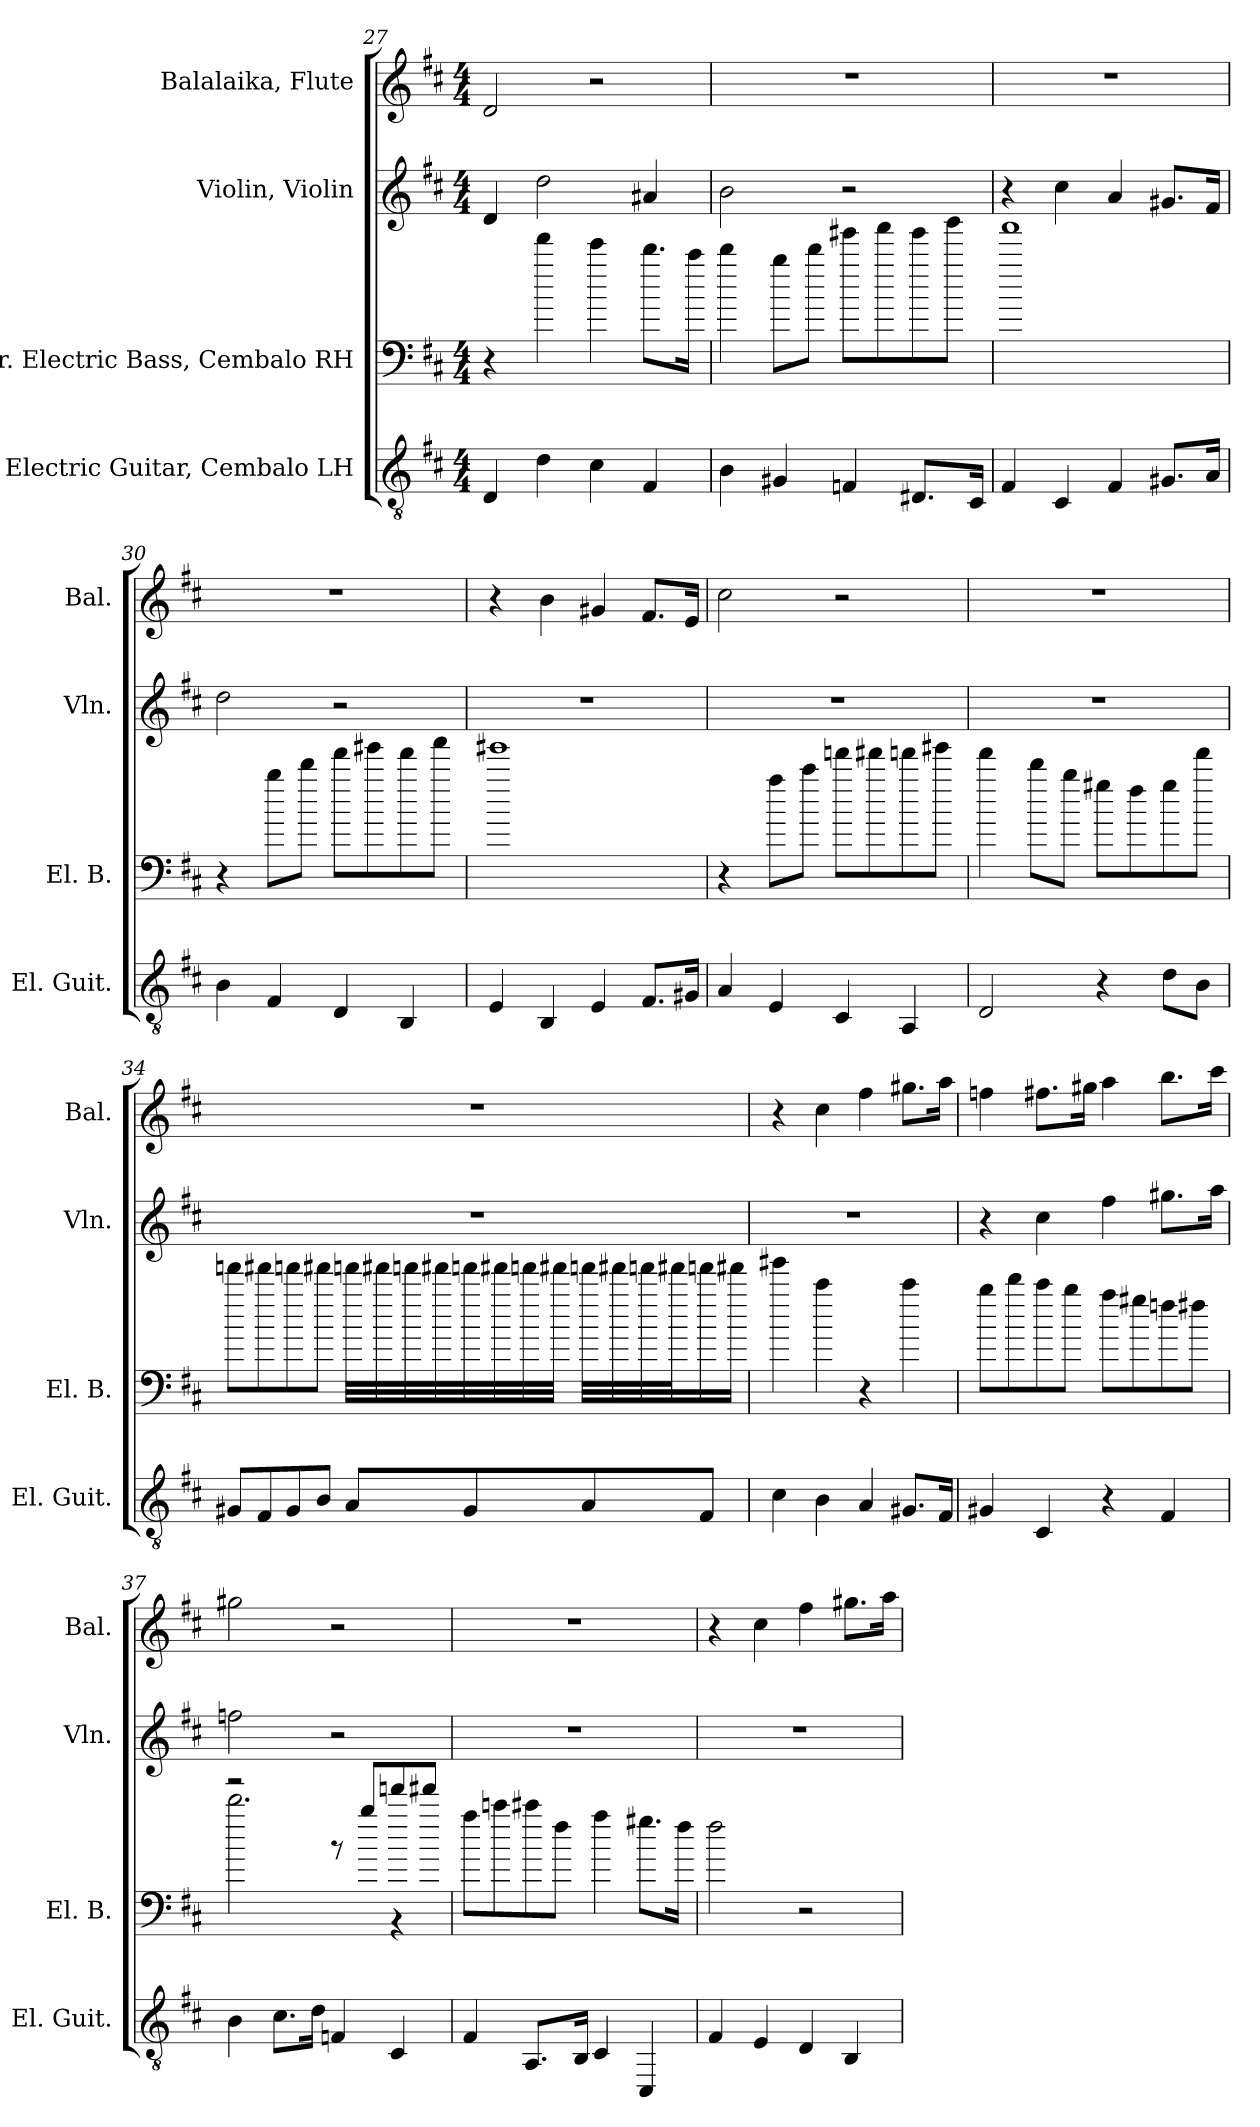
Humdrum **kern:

**kern	**kern	**kern	**kern
*part4	*part3	*part2	*part1
*staff4	*staff3	*staff2	*staff1
*I"Electric Guitar, Cembalo LH	*I"6-str. Electric Bass, Cembalo RH	*I"Violin, Violin	*I"Balalaika, Flute
*I'El. Guit.	*I'El. B.	*I'Vln.	*I'Bal.
*clefGv2	*clefF4	*clefG2	*clefG2
*	*ITrd7c12	*	*
*k[f#c#]	*k[f#c#]	*k[f#c#]	*k[f#c#]
*M4/4	*M4/4	*M4/4	*M4/4
=27	=27	=27	=27
4D/	4r	4d/	2d/
4d\	4ff#\	2dd\	.
4c#\	4ee\	.	2r
4F#/	8.dd\L	4a#X/	.
.	16cc#\Jk	.	.
!!LO:PB:g=z
=28	=28	=28	=28
4B\	4dd\	2b\	1r
4G#X/	8b\L	.	.
.	8dd\J	.	.
4Fn/	8gg#X\L	2r	.
.	8aa\	.	.
8.D#X/L	8gg#\	.	.
.	8bb\J	.	.
16C#/Jk	.	.	.
=29	=29	=29	=29
4F#/	1aa	4r	1r
4C#/	.	4cc#\	.
4F#/	.	4a/	.
8.G#X/L	.	8.g#X/L	.
16A/Jk	.	16f#/Jk	.
=30	=30	=30	=30
4B\	4r	2dd\	1r
4F#/	8b\L	.	.
.	8dd\J	.	.
4D/	8ff#\L	2r	.
.	8gg#X\	.	.
4BB/	8ff#\	.	.
.	8aa\J	.	.
=31	=31	=31	=31
4E/	1gg#X	1r	4r
4BB/	.	.	4b\
4E/	.	.	4g#X/
8.F#/L	.	.	8.f#/L
16G#X/Jk	.	.	16e/Jk
!!LO:LB:g=z
=32	=32	=32	=32
4A/	4r	1r	2cc#\
4E/	8a\L	.	.
.	8cc#\J	.	.
4C#/	8ffn\L	.	2r
.	8ff#X\	.	.
4AA/	8ffn\	.	.
.	8gg#X\J	.	.
=33	=33	=33	=33
2D/	4ff#\	1r	1r
.	8dd\L	.	.
.	8b\J	.	.
4r	8g#X\L	.	.
.	8f#\	.	.
8d\L	8g#\	.	.
8B\J	8ff#\J	.	.
!!LO:LB:g=z
=34	=34	=34	=34
8G#X/L	8ffn\L	1r	1r
8F#/	8ff#X\	.	.
8G#/	8ffn\	.	.
8B/J	8ff#X\J	.	.
8A/L	32ffn\LLL	.	.
.	32ff#X\	.	.
.	32ffn\	.	.
.	32ff#X\	.	.
8G#/	32ffn\	.	.
.	32ff#X\	.	.
.	32ffn\	.	.
.	32ff#X\JJJ	.	.
8A/	32ffn\LLL	.	.
.	32ff#X\	.	.
.	32ffn\	.	.
.	32ff#X\J	.	.
8F#/J	16ffn\	.	.
.	16ff#X\JJ	.	.
=35	=35	=35	=35
4c#\	4gg#X\	1r	4r
4B\	4cc#\	.	4cc#\
4A/	4r	.	4ff#\
8.G#X/L	4cc#\	.	8.gg#X\L
16F#/Jk	.	.	16aa\Jk
!!LO:PB:g=z
=36	=36	=36	=36
4G#X/	8b\L	4r	4ffn\
.	8dd\	.	.
4C#/	8cc#\	4cc#\	8.ff#X\L
.	8b\J	.	.
.	.	.	16gg#X\Jk
4r	8a\L	4ff#\	4aa\
.	8g#X\	.	.
4F#/	8fn\	8.gg#X\L	8.bb\L
.	8f#X\J	.	.
.	.	16aa\Jk	16ccc#\Jk
=37	=37	=37	=37
*	*^	*	*
4B\	2r	2.dd\	2ffn\	2gg#X\
8.c#\L	.	.	.	.
16d\Jk	.	.	.	.
4Fn/	8r	.	2r	2r
.	8b/L	.	.	.
4C#/	8ffn/	4r	.	.
.	8ff#X/J	.	.	.
*	*v	*v	*	*
=38	=38	=38	=38
4F#/	8a\L	1r	1r
.	8ccn\	.	.
8.AA/L	8cc#X\	.	.
.	8f#\J	.	.
16BB/Jk	.	.	.
4C#/	4a\	.	.
4CC#/	8.g#X\L	.	.
.	16f#\Jk	.	.
!!LO:LB:g=z
=39	=39	=39	=39
4F#/	2f#\	1r	4r
4E/	.	.	4cc#\
4D/	2r	.	4ff#\
4BB/	.	.	8.gg#X\L
.	.	.	16aa\Jk
=	=	=	=
*-	*-	*-	*-
